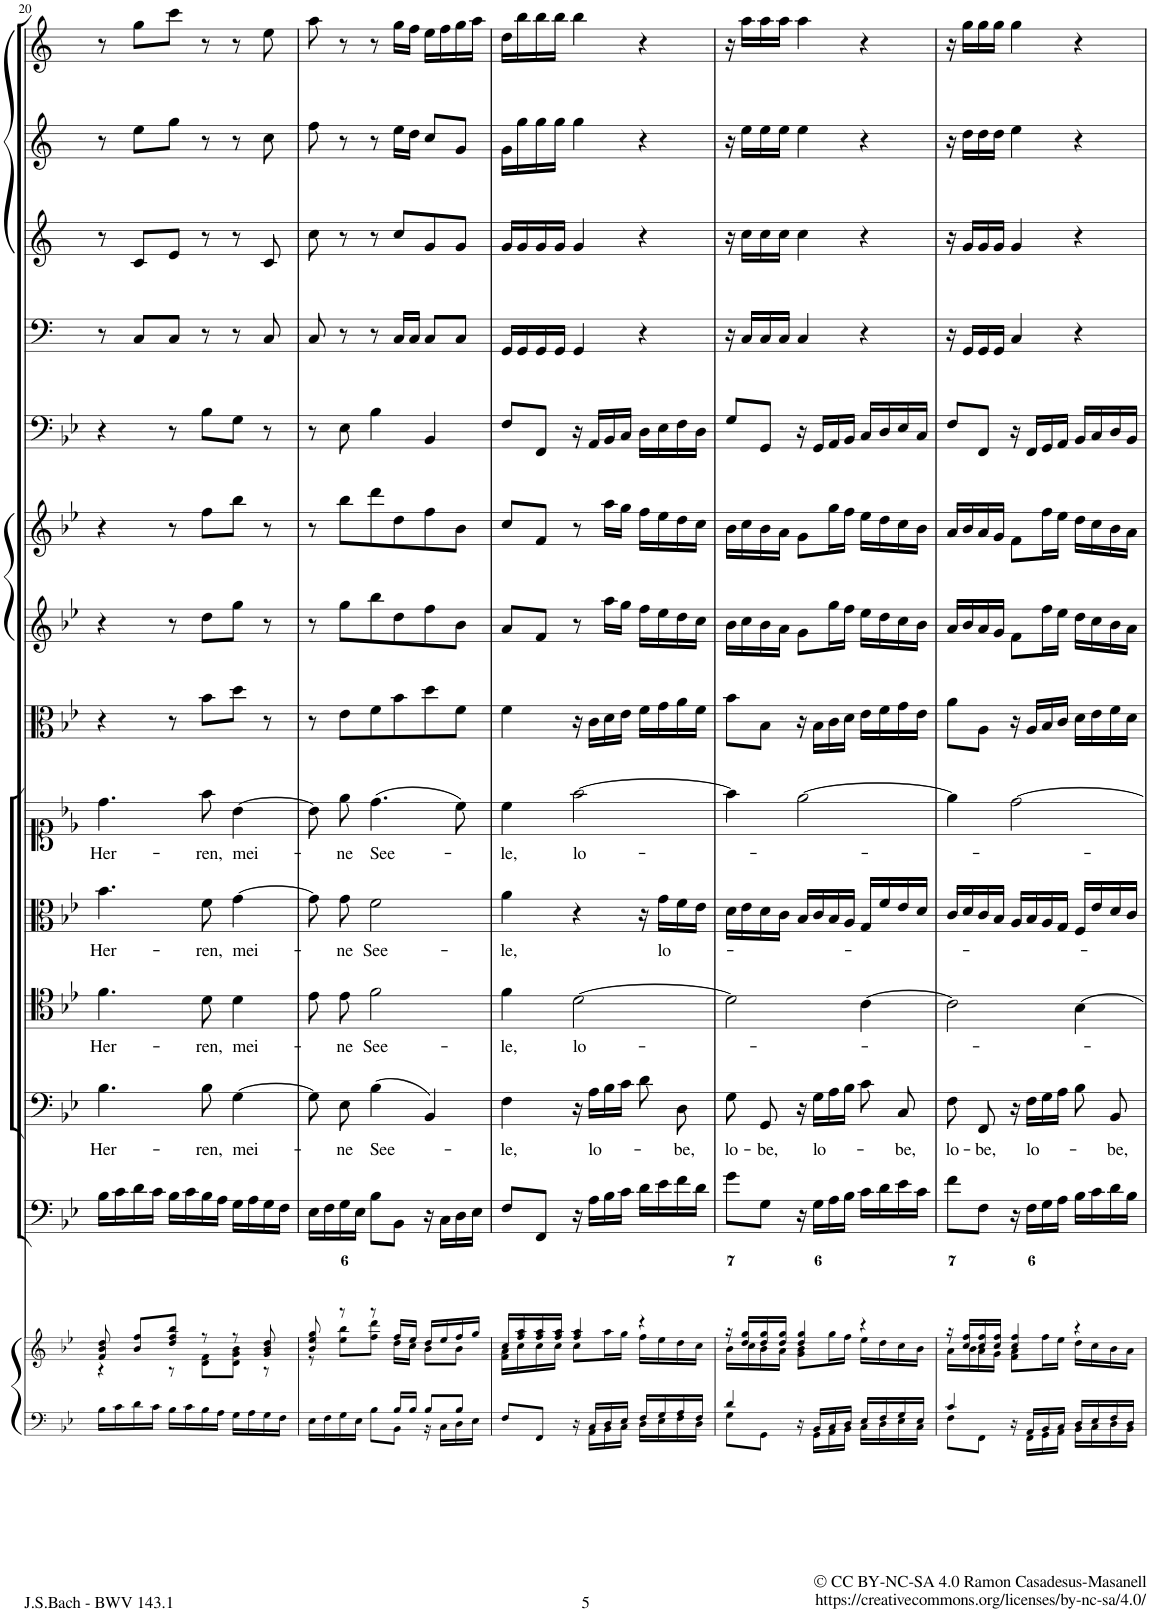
**kern	**kern	**kern	**kern	**text	**kern	**text	**kern	**text	**kern	**text	**kern	**kern	**kern	**kern	**kern	**kern	**kern	**kern
*part14	*part14	*part13	*part12	*part12	*part11	*part11	*part10	*part10	*part9	*part9	*part8	*part7	*part6	*part5	*part4	*part3	*part2	*part1
*staff15	*staff14	*staff13	*staff12	*staff12	*staff11	*staff11	*staff10	*staff10	*staff9	*staff9	*staff8	*staff7	*staff6	*staff5	*staff4	*staff3	*staff2	*staff1
*I"Piano reduction	*	*I"Continuo	*I"Basso	*	*I"Tenore	*	*I"Alto	*	*I"Soprano	*	*I"Viola	*I"Violino II	*I"Violino I	*I"Fagotto	*I"Timpani	*I"Corno da caccia III	*I"Corno da caccia II	*I"Corno da caccia I
*I'Pno	*	*	*	*	*	*	*	*	*	*	*I'Vla	*I'Vln	*I'Vln	*	*I'Timp	*	*	*
!!LO:PB:g=z
*clefF4	*clefG2	*clefF4	*clefF4	*	*clefC4	*	*clefC3	*	*clefC1	*	*clefC3	*clefG2	*clefG2	*clefF4	*clefF4	*clefG2	*clefG2	*clefG2
*	*	*	*	*	*	*	*	*	*	*	*	*	*	*	*Trd1c2	*Trd1c2	*Trd1c2	*Trd1c2
*k[b-e-]	*k[b-e-]	*k[b-e-]	*k[b-e-]	*	*k[b-e-]	*	*k[b-e-]	*	*k[b-e-]	*	*k[b-e-]	*k[b-e-]	*k[b-e-]	*k[b-e-]	*k[]	*k[]	*k[]	*k[]
*M3/4	*M3/4	*M3/4	*M3/4	*	*M3/4	*	*M3/4	*	*M3/4	*	*M3/4	*M3/4	*M3/4	*M3/4	*M3/4	*M3/4	*M3/4	*M3/4
=20	=20	=20	=20	=20	=20	=20	=20	=20	=20	=20	=20	=20	=20	=20	=20	=20	=20	=20
*	*^	*	*	*	*	*	*	*	*	*	*	*	*	*	*	*	*	*
!	!	!	!	!	!LO:LY:b	!	!LO:LY:b	!	!LO:LY:b	!	!LO:LY:b	!	!	!	!	!	!	!	!
16B-\LL	8f/ 8b-/ 8dd/	4r	16B-\LL	4.B-\	Her-	4.f\	Her-	4.b-\	Her-	4.dd\	Her-	4r	4r	4r	4r	8r	8r	8r	8r
16c\	.	.	16c\	.	.	.	.	.	.	.	.	.	.	.	.	.	.	.	.
16d\	8b-/ 8ff/L	.	16d\	.	.	.	.	.	.	.	.	.	.	.	.	8C/L	8c/L	8ee\L	8gg\L
16c\JJ	.	.	16c\JJ	.	.	.	.	.	.	.	.	.	.	.	.	.	.	.	.
16B-\LL	8dd/ 8ff/ 8bb-/J	8r	16B-\LL	.	.	.	.	.	.	.	.	8r	8r	8r	8r	8C/J	8e/J	8gg\J	8ccc\J
16c\	.	.	16c\	.	.	.	.	.	.	.	.	.	.	.	.	.	.	.	.
!	!	!	!	!	!LO:LY:b	!	!LO:LY:b	!	!LO:LY:b	!	!LO:LY:b	!	!	!	!	!	!	!	!
16B-\	8r	8d\ 8f\L	16B-\	8B-\	-ren,	8d\	-ren,	8f\	-ren,	8ff\	-ren,	8b-\L	8dd\L	8ff\L	8B-\L	8r	8r	8r	8r
16A\JJ	.	.	16A\JJ	.	.	.	.	.	.	.	.	.	.	.	.	.	.	.	.
!	!	!	!	!	!LO:LY:b	!	!LO:LY:b	!	!LO:LY:b	!	!LO:LY:b	!	!	!	!	!	!	!	!
16G\LL	8r	8d\ 8g\ 8b-\J	16G\LL	[4G\	mei-	4d\	mei-	[4g\	mei-	[4b-\	mei-	8dd\J	8gg\J	8bb-\J	8G\J	8r	8r	8r	8r
16A\	.	.	16A\	.	.	.	.	.	.	.	.	.	.	.	.	.	.	.	.
16G\	8g/ 8b-/ 8dd/	8r	16G\	.	.	.	.	.	.	.	.	8r	8r	8r	8r	8C/	8c/	8cc\	8ee\
16F\JJ	.	.	16F\JJ	.	.	.	.	.	.	.	.	.	.	.	.	.	.	.	.
=21	=21	=21	=21	=21	=21	=21	=21	=21	=21	=21	=21	=21	=21	=21	=21	=21	=21	=21	=21
*^	*	*	*	*	*	*	*	*	*	*	*	*	*	*	*	*	*	*	*
4ryy	16E-\LL	8b-/ 8ee-/ 8gg/	8r	16E-\LL	8G\]	.	8e-\L	.	8g\]	.	8b-\L]	.	8r	8r	8r	8r	8C/	8cc\	8ff\	8aa\
.	16F\	.	.	16F\	.	.	.	.	.	.	.	.	.	.	.	.	.	.	.	.
!	!	!	!	!	!	!LO:LY:b	!	!LO:LY:b	!	!LO:LY:b	!	!LO:LY:b	!	!	!	!	!	!	!	!
.	16G\	8r	8ee-\ 8bb-\L	16G\	8E-\	-ne	8e-\J	-ne	8g\	-ne	8ee-\J	-ne	8e-\L	8gg\L	8bb-\L	8E-\	8r	8r	8r	8r
.	16E-\JJ	.	.	16E-\JJ	.	.	.	.	.	.	.	.	.	.	.	.	.	.	.	.
!	!	!	!	!	!	!LO:LY:b	!	!LO:LY:b	!	!LO:LY:b	!	!LO:LY:b	!	!	!	!	!	!	!	!
8ryy	8B-\L	8r	8ff\ 8ddd\J	8B-\L	(4B-\	See-	2f\	See-	2f\	See-	(4.dd\	See-	8f\	8bb-\	8ddd\	4B-\	8r	8r	8r	8r
16B-/LL	8BB-\J	16ff/LL	16dd\LL	8BB-\J	.	.	.	.	.	.	.	.	8b-\	8dd\	8dd\	.	16C/LL	8cc/L	16ee\LL	16gg\LL
16B-/JJ	.	16ee-/JJ	16cc\JJ	.	.	.	.	.	.	.	.	.	.	.	.	.	16C/JJ	.	16dd\JJ	16ff\JJ
8B-/L	16r	16dd/LL	8b-\L	16r	4BB-/)	.	.	.	.	.	.	.	8dd\	8ff\	8ff\	4BB-/	8C/L	8g/	8cc/L	16ee\LL
.	16C\LL	16ee-/	.	16C\LL	.	.	.	.	.	.	.	.	.	.	.	.	.	.	.	16ff\
8B-/J	16D\	16ff/	8b-\J	16D\	.	.	.	.	.	.	8cc\)	.	8f\J	8b-\J	8b-\J	.	8C/J	8g/J	8g/J	16gg\
.	16E-\JJ	16gg/JJ	.	16E-\JJ	.	.	.	.	.	.	.	.	.	.	.	.	.	.	.	16aa\JJ
=22	=22	=22	=22	=22	=22	=22	=22	=22	=22	=22	=22	=22	=22	=22	=22	=22	=22	=22	=22	=22
!	!	!	!	!	!	!LO:LY:b	!	!LO:LY:b	!	!LO:LY:b	!	!LO:LY:b	!	!	!	!	!	!	!	!
4ryy	8F/L	16cc/LL	16f\ 16a\LL	8F/L	4F\	-le,	4f\	-le,	4a\	-le,	4cc\	-le,	4f\	8a/L	8cc/L	8F/L	16GG/LL	16g/LL	16g\LL	16dd\LL
.	.	16ff/ 16aa/	16cc\	.	.	.	.	.	.	.	.	.	.	.	.	.	16GG/	16g/	16gg\	16bb\
.	8FF/J	16ff/ 16aa/	16cc\	8FF/J	.	.	.	.	.	.	.	.	.	8f/J	8f/J	8FF/J	16GG/	16g/	16gg\	16bb\
.	.	16ff/ 16aa/JJ	16cc\JJ	.	.	.	.	.	.	.	.	.	.	.	.	.	16GG/JJ	16g/JJ	16gg\JJ	16bb\JJ
!	!	!	!	!	!	!	!	!LO:LY:b	!	!	!	!LO:LY:b	!	!	!	!	!	!	!	!
16r	16ryy	4ff/ 4aa/	8cc\L	16r	16r	.	[2d\	lo-	4r	.	[2ff\	lo-	16r	8r	8r	16r	4GG/	4g/	4gg\	4bb\
!	!	!	!	!	!	!LO:LY:b	!	!	!	!	!	!	!	!	!	!	!	!	!	!
16C/LL	16AA\LL	.	.	16A\LL	16A\LL	lo-	.	.	.	.	.	.	16c\LL	.	.	16AA/LL	.	.	.	.
16D/	16BB-\	.	16aa\L	16B-\	16B-\	.	.	.	.	.	.	.	16d\	16aa\LL	16aa\LL	16BB-/	.	.	.	.
16E-/JJ	16C\JJ	.	16gg\JJ	16c\JJ	16c\JJ	.	.	.	.	.	.	.	16e-\JJ	16gg\JJ	16gg\JJ	16C/JJ	.	.	.	.
16F/LL	16D\LL	4r	16ff\LL	16d\LL	8d\	.	.	.	16r	.	.	.	16f\LL	16ff\LL	16ff\LL	16D\LL	4r	4r	4r	4r
!	!	!	!	!	!	!	!	!	!	!LO:LY:b	!	!	!	!	!	!	!	!	!	!
16G/	16E-\	.	16ee-\	16e-\	.	.	.	.	16g\LL	lo-	.	.	16g\	16ee-\	16ee-\	16E-\	.	.	.	.
!	!	!	!	!	!	!LO:LY:b	!	!	!	!	!	!	!	!	!	!	!	!	!	!
16A/	16F\	.	16dd\	16f\	8D\	-be,	.	.	16f\	.	.	.	16a\	16dd\	16dd\	16F\	.	.	.	.
16F/JJ	16D\JJ	.	16cc\JJ	16d\JJ	.	.	.	.	16e-\JJ	.	.	.	16f\JJ	16cc\JJ	16cc\JJ	16D\JJ	.	.	.	.
=23	=23	=23	=23	=23	=23	=23	=23	=23	=23	=23	=23	=23	=23	=23	=23	=23	=23	=23	=23	=23
!	!	!	!	!	!	!LO:LY:b	!	!	!	!	!	!	!	!	!	!	!	!	!	!
4d/	8G\L	16r	16b-\LL	8g\L	8G\	lo-	2d\]	.	16d\LL	.	4ff\]	.	8b-\L	16b-\LL	16b-\LL	8G/L	16r	16r	16r	16r
.	.	16dd/ 16gg/LL	16cc\	.	.	.	.	.	16e-\	.	.	.	.	16cc\	16cc\	.	16C/LL	16cc\LL	16ee\LL	16aa\LL
!	!	!	!	!	!	!LO:LY:b	!	!	!	!	!	!	!	!	!	!	!	!	!	!
.	8GG\J	16dd/ 16gg/	16b-\	8G\J	8GG/	-be,	.	.	16d\	.	.	.	8B-\J	16b-\	16b-\	8GG/J	16C/	16cc\	16ee\	16aa\
.	.	16dd/ 16gg/JJ	16a\JJ	.	.	.	.	.	16c\JJ	.	.	.	.	16a\JJ	16a\JJ	.	16C/JJ	16cc\JJ	16ee\JJ	16aa\JJ
16r	16ryy	4dd/ 4gg/	8g\ 8b-\L	16r	16r	.	.	.	16B-/LL	.	[2ee-\	.	16r	8g\L	8g\L	16r	4C/	4cc\	4ee\	4aa\
!	!	!	!	!	!	!LO:LY:b	!	!	!	!	!	!	!	!	!	!	!	!	!	!
16BB-/LL	16GG\LL	.	.	16G\LL	16G\LL	lo-	.	.	16c/	.	.	.	16B-\LL	.	.	16GG/LL	.	.	.	.
16C/	16AA\	.	16gg\L	16A\	16A\	.	.	.	16B-/	.	.	.	16c\	16gg\L	16gg\L	16AA/	.	.	.	.
16D/JJ	16BB-\JJ	.	16ff\JJ	16B-\JJ	16B-\JJ	.	.	.	16A/JJ	.	.	.	16d\JJ	16ff\JJ	16ff\JJ	16BB-/JJ	.	.	.	.
16E-/LL	16C\LL	4r	16ee-\LL	16c\LL	8c\	.	[4c\	.	16G/LL	.	.	.	16e-\LL	16ee-\LL	16ee-\LL	16C/LL	4r	4r	4r	4r
16F/	16D\	.	16dd\	16d\	.	.	.	.	16f/	.	.	.	16f\	16dd\	16dd\	16D/	.	.	.	.
!	!	!	!	!	!	!LO:LY:b	!	!	!	!	!	!	!	!	!	!	!	!	!	!
16G/	16E-\	.	16cc\	16e-\	8C/	-be,	.	.	16e-/	.	.	.	16g\	16cc\	16cc\	16E-/	.	.	.	.
16E-/JJ	16C\JJ	.	16b-\JJ	16c\JJ	.	.	.	.	16d/JJ	.	.	.	16e-\JJ	16b-\JJ	16b-\JJ	16C/JJ	.	.	.	.
=24	=24	=24	=24	=24	=24	=24	=24	=24	=24	=24	=24	=24	=24	=24	=24	=24	=24	=24	=24	=24
!	!	!	!	!	!	!LO:LY:b	!	!	!	!	!	!	!	!	!	!	!	!	!	!
4c/	8F\L	16r	16a\LL	8f\L	8F\	lo-	2c\]	.	16c/LL	.	4ee-\]	.	8a\L	16a/LL	16a/LL	8F/L	16r	16r	16r	16r
.	.	16cc/ 16ff/LL	16b-\	.	.	.	.	.	16d/	.	.	.	.	16b-/	16b-/	.	16GG/LL	16g/LL	16dd\LL	16gg\LL
!	!	!	!	!	!	!LO:LY:b	!	!	!	!	!	!	!	!	!	!	!	!	!	!
.	8FF\J	16cc/ 16ff/	16a\	8F\J	8FF/	-be,	.	.	16c/	.	.	.	8A\J	16a/	16a/	8FF/J	16GG/	16g/	16dd\	16gg\
.	.	16cc/ 16ff/JJ	16g\JJ	.	.	.	.	.	16B-/JJ	.	.	.	.	16g/JJ	16g/JJ	.	16GG/JJ	16g/JJ	16dd\JJ	16gg\JJ
16r	16ryy	4cc/ 4ff/	8f\ 8a\L	16r	16r	.	.	.	16A/LL	.	[2dd\	.	16r	8f\L	8f\L	16r	4C/	4g/	4ee\	4gg\
!	!	!	!	!	!	!LO:LY:b	!	!	!	!	!	!	!	!	!	!	!	!	!	!
16AA/LL	16FF\LL	.	.	16F\LL	16F\LL	lo-	.	.	16B-/	.	.	.	16A/LL	.	.	16FF/LL	.	.	.	.
16BB-/	16GG\	.	16ff\L	16G\	16G\	.	.	.	16A/	.	.	.	16B-/	16ff\L	16ff\L	16GG/	.	.	.	.
16C/JJ	16AA\JJ	.	16ee-\JJ	16A\JJ	16A\JJ	.	.	.	16G/JJ	.	.	.	16c/JJ	16ee-\JJ	16ee-\JJ	16AA/JJ	.	.	.	.
16D/LL	16BB-\LL	4r	16dd\LL	16B-\LL	8B-\	.	[4B-\	.	16F/LL	.	.	.	16d\LL	16dd\LL	16dd\LL	16BB-/LL	4r	4r	4r	4r
16E-/	16C\	.	16cc\	16c\	.	.	.	.	16e-/	.	.	.	16e-\	16cc\	16cc\	16C/	.	.	.	.
!	!	!	!	!	!	!LO:LY:b	!	!	!	!	!	!	!	!	!	!	!	!	!	!
16F/	16D\	.	16b-\	16d\	8BB-/	-be,	.	.	16d/	.	.	.	16f\	16b-\	16b-\	16D/	.	.	.	.
16D/JJ	16BB-\JJ	.	16a\JJ	16B-\JJ	.	.	.	.	16c/JJ	.	.	.	16d\JJ	16a\JJ	16a\JJ	16BB-/JJ	.	.	.	.
*v	*v	*	*	*	*	*	*	*	*	*	*	*	*	*	*	*	*	*	*	*
*	*v	*v	*	*	*	*	*	*	*	*	*	*	*	*	*	*	*	*	*
=	=	=	=	=	=	=	=	=	=	=	=	=	=	=	=	=	=	=
*-	*-	*-	*-	*-	*-	*-	*-	*-	*-	*-	*-	*-	*-	*-	*-	*-	*-	*-
